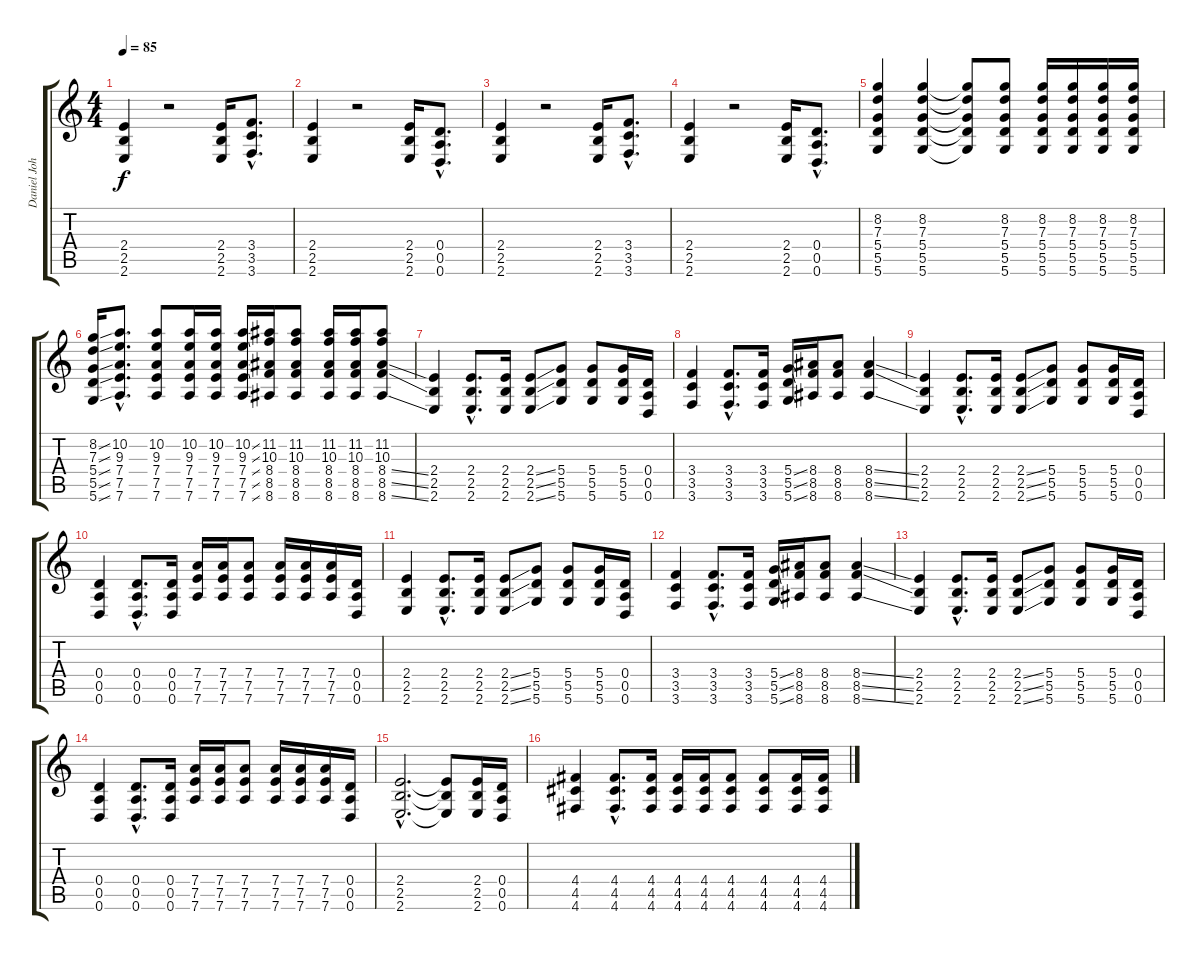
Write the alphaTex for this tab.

\track ("Daniel Johns (gtr2)" "Daniel Joh") {instrument distortionguitar}
\staff {score tabs}
\tuning (E4 B3 G3 D3 A2 D2) {hide}
\ts (4 4)
\tempo 85
\clef g2
\ks c
(2.4 2.5 2.6).4{dy f} r.2 (2.4 2.5 2.6).16 (3.4{hac} 3.5{hac} 3.6{hac}).8{d} |
(2.4 2.5 2.6).4 r.2 (2.4 2.5 2.6).16 (0.4{hac} 0.5{hac} 0.6{hac}).8{d} |
(2.4 2.5 2.6).4 r.2 (2.4 2.5 2.6).16 (3.4{hac} 3.5{hac} 3.6{hac}).8{d} |
(2.4 2.5 2.6).4 r.2 (2.4 2.5 2.6).16 (0.4{hac} 0.5{hac} 0.6{hac}).8{d} |
(8.2 7.3 5.4 5.5 5.6).4 (8.2 7.3 5.4 5.5 5.6).4 (8.2{t} 7.3{t} 5.4{t} 5.5{t} 5.6{t}).8 (8.2 7.3 5.4 5.5 5.6).8 (8.2 7.3 5.4 5.5 5.6).16 (8.2 7.3 5.4 5.5 5.6).16 (8.2 7.3 5.4 5.5 5.6).16 (8.2 7.3 5.4 5.5 5.6).16 |
(8.2{ss} 7.3{ss} 5.4{ss} 5.5{ss} 5.6{ss}).16 (10.2{hac} 9.3{hac} 7.4{hac} 7.5{hac} 7.6{hac}).8{d} (10.2 9.3 7.4 7.5 7.6).8 (10.2 9.3 7.4 7.5 7.6).16 (10.2 9.3 7.4 7.5 7.6).16 (10.2{ss} 9.3{ss} 7.4{ss} 7.5{ss} 7.6{ss}).16 (11.2 10.3 8.4 8.5 8.6).16 (11.2 10.3 8.4 8.5 8.6).8 (11.2 10.3 8.4 8.5 8.6).16 (11.2 10.3 8.4 8.5 8.6).16 (11.2 10.3 8.4{ss} 8.5{ss} 8.6{ss}).8 |
(2.4 2.5 2.6).4 (2.4{hac} 2.5{hac} 2.6{hac}).8{d} (2.4 2.5 2.6).16 (2.4{ss} 2.5{ss} 2.6{ss}).8 (5.4 5.5 5.6).8 (5.4 5.5 5.6).8 (5.4 5.5 5.6).16 (0.4 0.5 0.6).16 |
(3.4 3.5 3.6).4 (3.4{hac} 3.5{hac} 3.6{hac}).8{d} (3.4 3.5 3.6).16 (5.4{ss} 5.5{ss} 5.6{ss}).16 (8.4 8.5 8.6).16 (8.4 8.5 8.6).8 (8.4{ss} 8.5{ss} 8.6{ss}).4 |
(2.4 2.5 2.6).4 (2.4{hac} 2.5{hac} 2.6{hac}).8{d} (2.4 2.5 2.6).16 (2.4{ss} 2.5{ss} 2.6{ss}).8 (5.4 5.5 5.6).8 (5.4 5.5 5.6).8 (5.4 5.5 5.6).16 (0.4 0.5 0.6).16 |
(0.4 0.5 0.6).4 (0.4{hac} 0.5{hac} 0.6{hac}).8{d} (0.4 0.5 0.6).16 (7.4 7.5 7.6).16 (7.4 7.5 7.6).16 (7.4 7.5 7.6).8 (7.4 7.5 7.6).16 (7.4 7.5 7.6).16 (7.4 7.5 7.6).16 (0.4 0.5 0.6).16 |
(2.4 2.5 2.6).4 (2.4{hac} 2.5{hac} 2.6{hac}).8{d} (2.4 2.5 2.6).16 (2.4{ss} 2.5{ss} 2.6{ss}).8 (5.4 5.5 5.6).8 (5.4 5.5 5.6).8 (5.4 5.5 5.6).16 (0.4 0.5 0.6).16 |
(3.4 3.5 3.6).4 (3.4{hac} 3.5{hac} 3.6{hac}).8{d} (3.4 3.5 3.6).16 (5.4{ss} 5.5{ss} 5.6{ss}).16 (8.4 8.5 8.6).16 (8.4 8.5 8.6).8 (8.4{ss} 8.5{ss} 8.6{ss}).4 |
(2.4 2.5 2.6).4 (2.4{hac} 2.5{hac} 2.6{hac}).8{d} (2.4 2.5 2.6).16 (2.4{ss} 2.5{ss} 2.6{ss}).8 (5.4 5.5 5.6).8 (5.4 5.5 5.6).8 (5.4 5.5 5.6).16 (0.4 0.5 0.6).16 |
(0.4 0.5 0.6).4 (0.4{hac} 0.5{hac} 0.6{hac}).8{d} (0.4 0.5 0.6).16 (7.4 7.5 7.6).16 (7.4 7.5 7.6).16 (7.4 7.5 7.6).8 (7.4 7.5 7.6).16 (7.4 7.5 7.6).16 (7.4 7.5 7.6).16 (0.4 0.5 0.6).16 |
(2.4{hac} 2.5{hac} 2.6{hac}).2{d} (2.4{t} 2.5{t} 2.6{t}).8 (2.4 2.5 2.6).16 (0.4 0.5 0.6).16 |
(4.4 4.5 4.6).4 (4.4{hac} 4.5{hac} 4.6{hac}).8{d} (4.4 4.5 4.6).16 (4.4 4.5 4.6).16 (4.4 4.5 4.6).16 (4.4 4.5 4.6).8 (4.4 4.5 4.6).8 (4.4 4.5 4.6).16 (4.4 4.5 4.6).16
